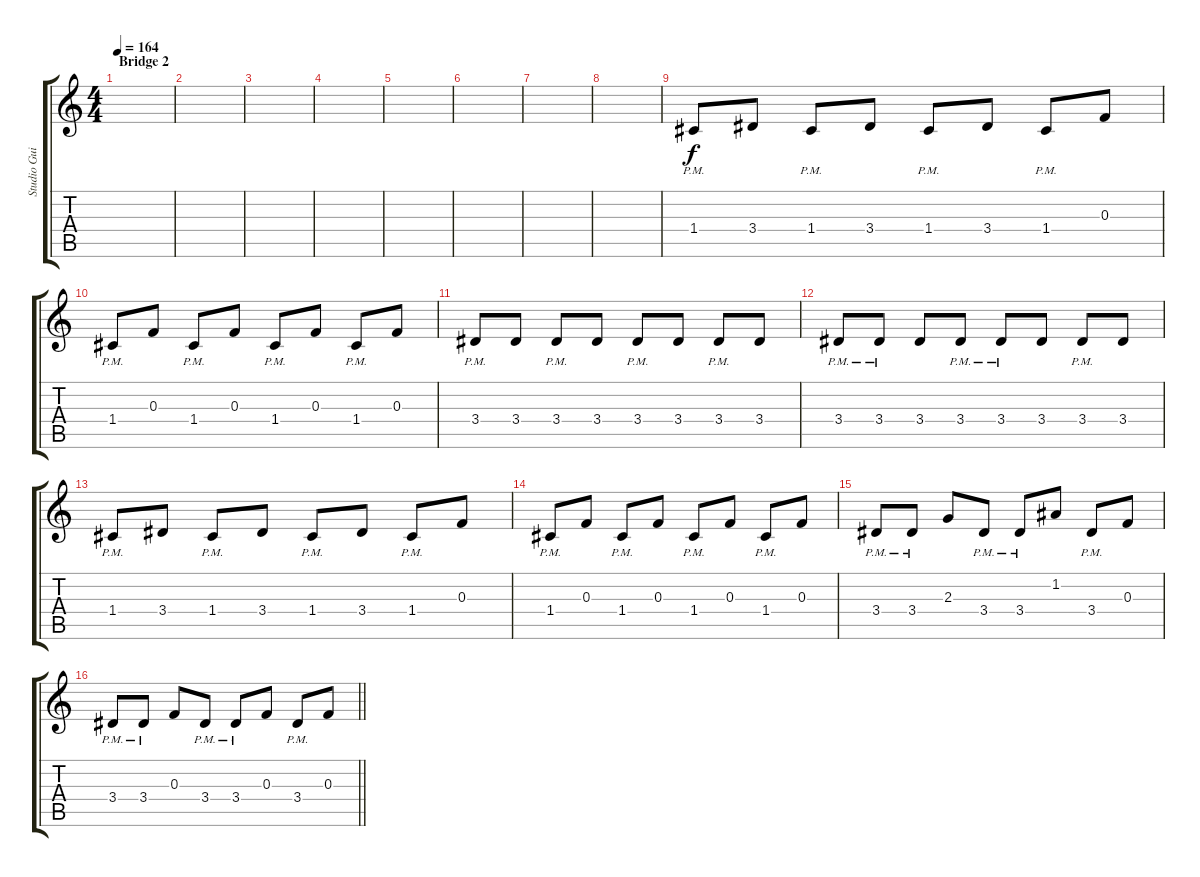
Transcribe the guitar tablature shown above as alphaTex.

\track ("Studio Guitar (Andi)" "Studio Gui") {instrument distortionguitar}
\staff {score tabs}
\tuning (D4 A3 F3 C3 G2 C2) {hide}
\ts (4 4)
\section ("" "Bridge 2")
\tempo 164
\clef g2
\ks c
|
|
|
|
|
|
|
|
1.4{pm}.8 3.4.8 1.4{pm}.8 3.4.8 1.4{pm}.8 3.4.8 1.4{pm}.8 0.3.8 |
1.4{pm}.8 0.3.8 1.4{pm}.8 0.3.8 1.4{pm}.8 0.3.8 1.4{pm}.8 0.3.8 |
3.4{pm}.8 3.4.8 3.4{pm}.8 3.4.8 3.4{pm}.8 3.4.8 3.4{pm}.8 3.4.8 |
3.4{pm}.8 3.4{pm}.8 3.4.8 3.4{pm}.8 3.4{pm}.8 3.4.8 3.4{pm}.8 3.4.8 |
1.4{pm}.8 3.4.8 1.4{pm}.8 3.4.8 1.4{pm}.8 3.4.8 1.4{pm}.8 0.3.8 |
1.4{pm}.8 0.3.8 1.4{pm}.8 0.3.8 1.4{pm}.8 0.3.8 1.4{pm}.8 0.3.8 |
3.4{pm}.8 3.4{pm}.8 2.3.8 3.4{pm}.8 3.4{pm}.8 1.2.8 3.4{pm}.8 0.3.8 |
\barLineRight lightlight
3.4{pm}.8 3.4{pm}.8 0.3.8 3.4{pm}.8 3.4{pm}.8 0.3.8 3.4{pm}.8 0.3.8
